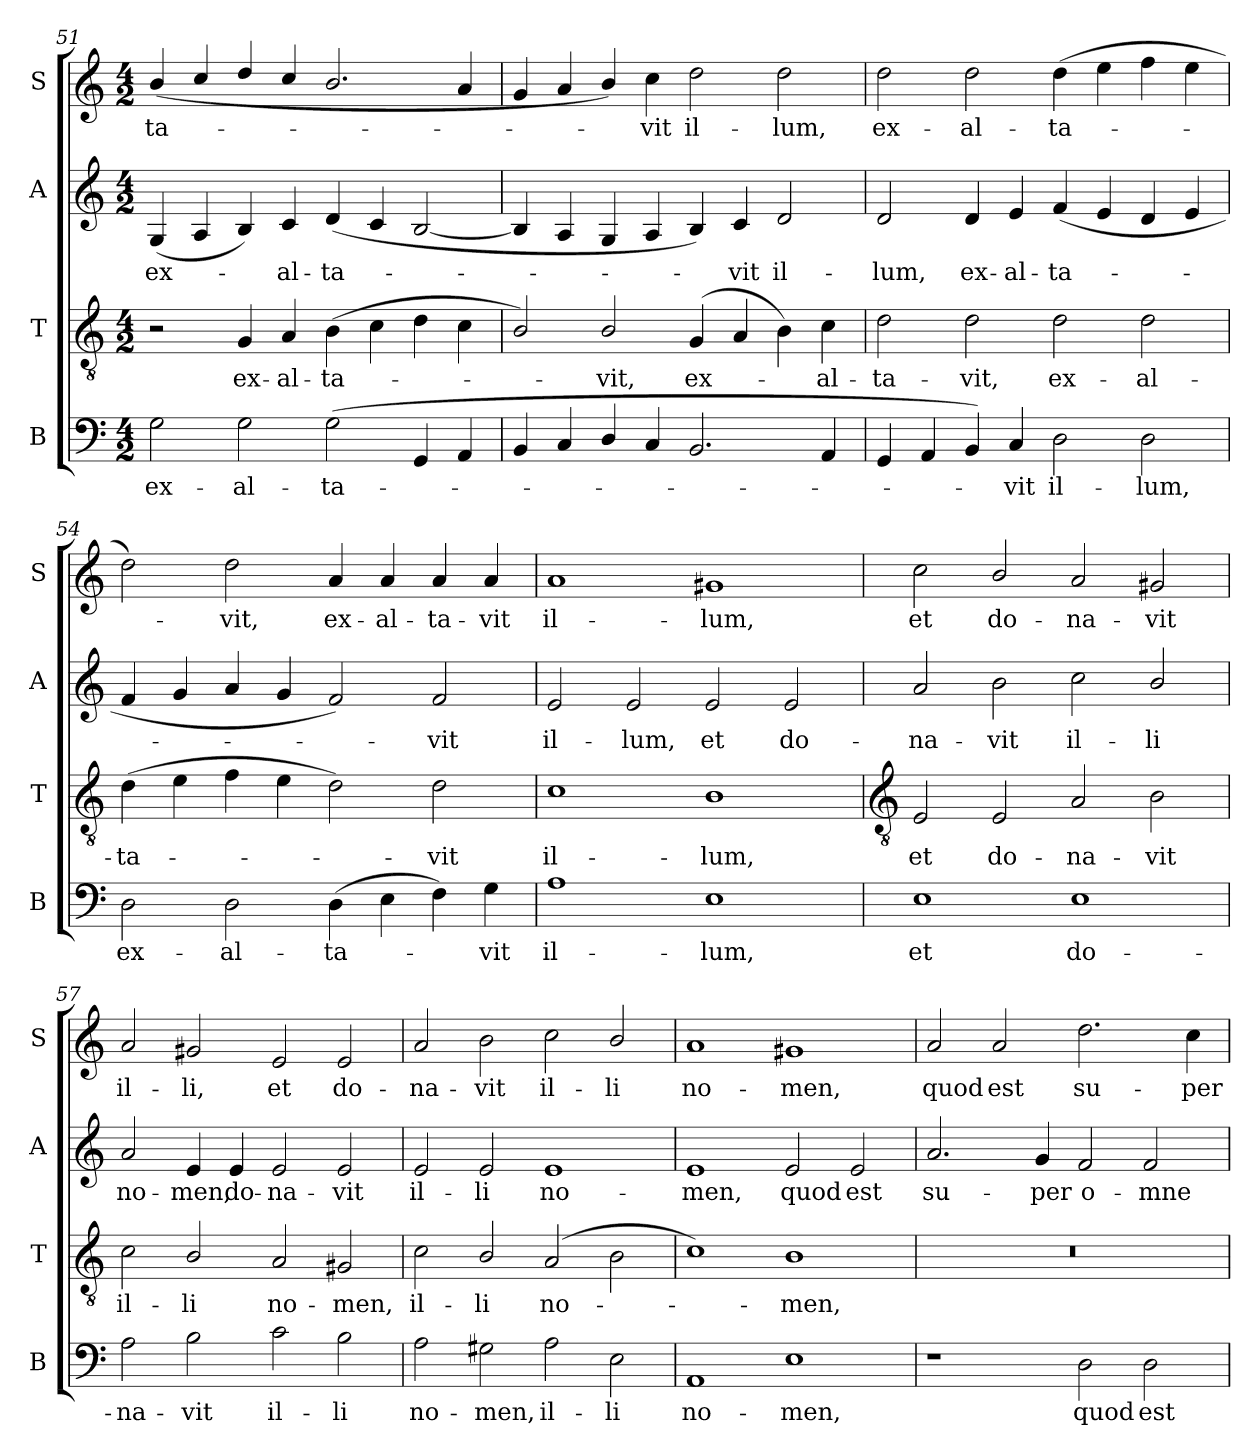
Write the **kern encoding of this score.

**kern	**text	**kern	**text	**kern	**text	**kern	**text
*part4	*part4	*part3	*part3	*part2	*part2	*part1	*part1
*staff4	*staff4	*staff3	*staff3	*staff2	*staff2	*staff1	*staff1
*I"B	*	*I"T	*	*I"A	*	*I"S	*
*I'B	*	*I'T	*	*I'A	*	*I'S	*
!!LO:LB:g=z
*clefF4	*	*clefGv2	*	*clefG2	*	*clefG2	*
*k[]	*	*k[]	*	*k[]	*	*k[]	*
*C:	*	*C:	*	*C:	*	*C:	*
*M4/2	*	*M4/2	*	*M4/2	*	*M4/2	*
=51	=51	=51	=51	=51	=51	=51	=51
!	!LO:LY:b	!	!	!	!LO:LY:b	!	!LO:LY:b
2G	ex-	2r	.	(<4G	ex-	(<4b/	-ta-
.	.	.	.	4A	.	4cc/	.
!	!LO:LY:b	!	!LO:LY:b	!	!	!	!
2G	-al-	4G	ex-	4B)	.	4dd/	.
!	!	!	!LO:LY:b	!	!LO:LY:b	!	!
.	.	4A	-al-	4c	al-	4cc/	.
!	!LO:LY:b	!	!LO:LY:b	!	!LO:LY:b	!	!
(<2G	-ta-	(>4B	-ta-	(<4d	-ta-	2.b/	.
.	.	4c	.	4c	.	.	.
4GG	.	4d	.	[2B	.	.	.
4AA	.	4c	.	.	.	4a	.
=52	=52	=52	=52	=52	=52	=52	=52
4BB	.	2B/)	.	4B]	.	4g	.
4C	.	.	.	4A	.	4a	.
!	!	!	!LO:LY:b	!	!	!	!
4D/	.	2B/	vit,	4G	.	4b/)	.
!	!	!	!	!	!	!	!LO:LY:b
4C	.	.	.	4A	.	4cc	vit
!	!	!	!LO:LY:b	!	!	!	!LO:LY:b
2.BB	.	(<4G	ex-	4B)	.	2dd	il-
!	!	!	!	!	!LO:LY:b	!	!
.	.	4A	.	4c	vit	.	.
!	!	!	!	!	!LO:LY:b	!	!LO:LY:b
.	.	4B)	.	2d	il-	2dd	-lum,
!	!	!	!LO:LY:b	!	!	!	!
4AA	.	4c	al-	.	.	.	.
=53	=53	=53	=53	=53	=53	=53	=53
!	!	!	!LO:LY:b	!	!LO:LY:b	!	!LO:LY:b
4GG	.	2d	-ta-	2d	-lum,	2dd	ex-
4AA	.	.	.	.	.	.	.
!	!	!	!LO:LY:b	!	!LO:LY:b	!	!LO:LY:b
4BB)	.	2d	-vit,	4d	ex-	2dd	-al-
!	!LO:LY:b	!	!	!	!LO:LY:b	!	!
4C	vit	.	.	4e	-al-	.	.
!	!LO:LY:b	!	!LO:LY:b	!	!LO:LY:b	!	!LO:LY:b
2D	il-	2d	ex-	(<4f	-ta-	(>4dd	-ta-
.	.	.	.	4e	.	4ee	.
!	!LO:LY:b	!	!LO:LY:b	!	!	!	!
2D	-lum,	2d	-al-	4d	.	4ff	.
.	.	.	.	4e	.	4ee	.
=54	=54	=54	=54	=54	=54	=54	=54
!	!LO:LY:b	!	!LO:LY:b	!	!	!	!
2D	ex-	(>4d	-ta-	4f	.	2dd)	.
.	.	4e	.	4g	.	.	.
!	!LO:LY:b	!	!	!	!	!	!LO:LY:b
2D	-al-	4f	.	4a	.	2dd	vit,
.	.	4e	.	4g	.	.	.
!	!LO:LY:b	!	!	!	!	!	!LO:LY:b
(>4D	-ta-	2d)	.	2f)	.	4a	ex-
!	!	!	!	!	!	!	!LO:LY:b
4E	.	.	.	.	.	4a	-al-
!	!	!	!LO:LY:b	!	!LO:LY:b	!	!LO:LY:b
4F)	.	2d	vit	2f	vit	4a	-ta-
!	!LO:LY:b	!	!	!	!	!	!LO:LY:b
4G	vit	.	.	.	.	4a	-vit
=55	=55	=55	=55	=55	=55	=55	=55
!	!LO:LY:b	!	!LO:LY:b	!	!LO:LY:b	!	!LO:LY:b
1A	il-	1c	il-	2e	il-	1a	il-
!	!	!	!	!	!LO:LY:b	!	!
.	.	.	.	2e	-lum,	.	.
!	!LO:LY:b	!	!LO:LY:b	!	!LO:LY:b	!	!LO:LY:b
1E	-lum,	1B	-lum,	2e	et	1g#X	-lum,
!	!	!	!	!	!LO:LY:b	!	!
.	.	.	.	2e	do-	.	.
!!LO:LB:g=z
=56	=56	=56	=56	=56	=56	=56	=56
*	*	*clefGv2	*	*	*	*	*
!	!LO:LY:b	!	!LO:LY:b	!	!LO:LY:b	!	!LO:LY:b
1E	et	2E	et	2a	-na-	2cc	et
!	!	!	!LO:LY:b	!	!LO:LY:b	!	!LO:LY:b
.	.	2E	do-	2b	-vit	2b/	do-
!	!LO:LY:b	!	!LO:LY:b	!	!LO:LY:b	!	!LO:LY:b
1E	do-	2A	-na-	2cc	il-	2a	-na-
!	!	!	!LO:LY:b	!	!LO:LY:b	!	!LO:LY:b
.	.	2B	-vit	2b/	-li	2g#X	-vit
=57	=57	=57	=57	=57	=57	=57	=57
!	!LO:LY:b	!	!LO:LY:b	!	!LO:LY:b	!	!LO:LY:b
2A	-na-	2c	il-	2a	no-	2a	il-
!	!LO:LY:b	!	!LO:LY:b	!	!LO:LY:b	!	!LO:LY:b
2B	-vit	2B/	-li	4e	-men,	2g#X	-li,
!	!	!	!	!	!LO:LY:b	!	!
.	.	.	.	4e	do-	.	.
!	!LO:LY:b	!	!LO:LY:b	!	!LO:LY:b	!	!LO:LY:b
2c	il-	2A	no-	2e	-na-	2e	et
!	!LO:LY:b	!	!LO:LY:b	!	!LO:LY:b	!	!LO:LY:b
2B	-li	2G#X	-men,	2e	-vit	2e	do-
=58	=58	=58	=58	=58	=58	=58	=58
!	!LO:LY:b	!	!LO:LY:b	!	!LO:LY:b	!	!LO:LY:b
2A	no-	2c	il-	2e	il-	2a	-na-
!	!LO:LY:b	!	!LO:LY:b	!	!LO:LY:b	!	!LO:LY:b
2G#X	-men,	2B/	-li	2e	-li	2b	-vit
!	!LO:LY:b	!	!LO:LY:b	!	!LO:LY:b	!	!LO:LY:b
2A	il-	(>2A	no-	1e	no-	2cc	il-
!	!LO:LY:b	!	!	!	!	!	!LO:LY:b
2E	-li	2B	.	.	.	2b/	-li
=59	=59	=59	=59	=59	=59	=59	=59
!	!LO:LY:b	!	!	!	!LO:LY:b	!	!LO:LY:b
1AA	no-	1c)	.	1e	-men,	1a	no-
!	!LO:LY:b	!	!LO:LY:b	!	!LO:LY:b	!	!LO:LY:b
1E	-men,	1B	men,	2e	quod	1g#X	-men,
!	!	!	!	!	!LO:LY:b	!	!
.	.	.	.	2e	est	.	.
=60	=60	=60	=60	=60	=60	=60	=60
!	!	!	!	!	!LO:LY:b	!	!LO:LY:b
1r	.	0r	.	2.a	su-	2a	quod
!	!	!	!	!	!	!	!LO:LY:b
.	.	.	.	.	.	2a	est
!	!	!	!	!	!LO:LY:b	!	!
.	.	.	.	4g	-per	.	.
!	!LO:LY:b	!	!	!	!LO:LY:b	!	!LO:LY:b
2D	quod	.	.	2f	o-	2.dd	su-
!	!LO:LY:b	!	!	!	!LO:LY:b	!	!
2D	est	.	.	2f	-mne	.	.
!	!	!	!	!	!	!	!LO:LY:b
.	.	.	.	.	.	4cc	-per
=	=	=	=	=	=	=	=
*-	*-	*-	*-	*-	*-	*-	*-
